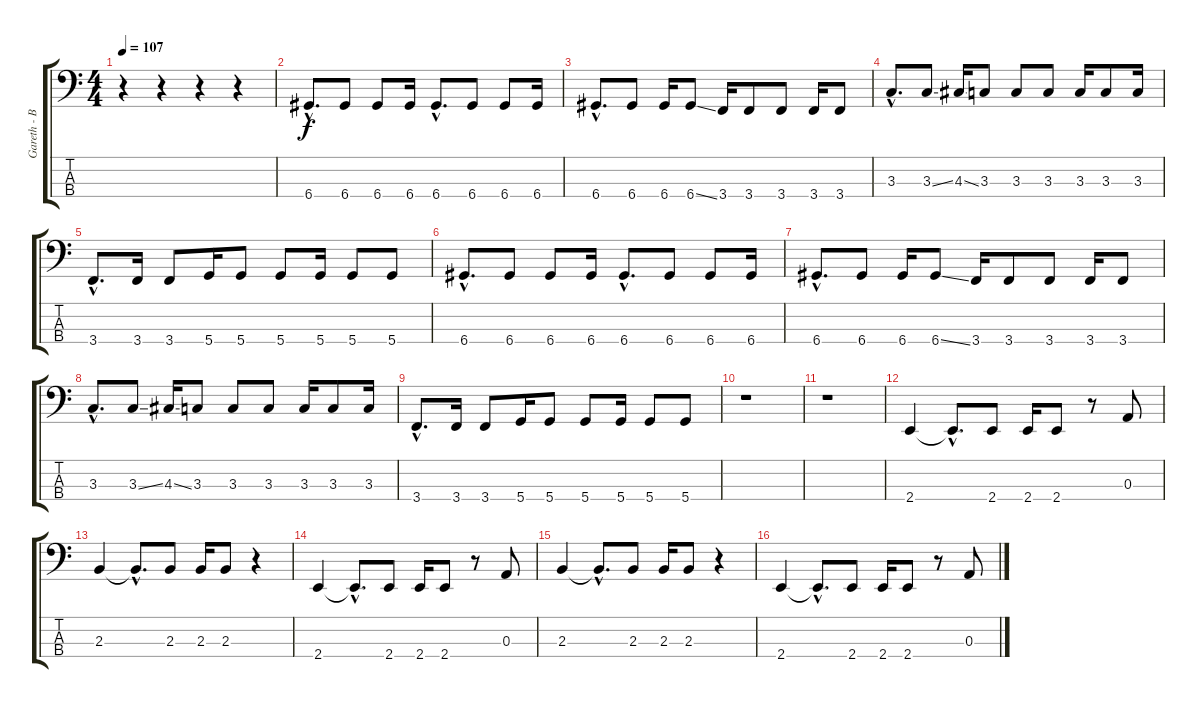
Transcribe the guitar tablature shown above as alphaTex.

\track ("Gareth - Bass" "Gareth - B") {instrument electricbassfinger}
\staff {score tabs}
\tuning (G2 D2 A1 D1) {hide}
\ts (4 4)
\tempo 107
\clef f4
\ks c
r.4{dy f instrument electricbassfinger} r.4 r.4 r.4 |
6.4{hac}.8{d} 6.4.8 6.4.8 6.4.16 6.4{hac}.8{d} 6.4.8 6.4.8 6.4.16 |
6.4{hac}.8{d} 6.4.8 6.4.16 6.4{ss}.8 3.4.16 3.4.8 3.4.8 3.4.16 3.4.8 |
3.3{hac}.8{d} 3.3{ss}.8 4.3{ss}.16 3.3.8 3.3.8 3.3.8 3.3.16 3.3.8 3.3.16 |
3.4{hac}.8{d} 3.4.16 3.4.8 5.4.16 5.4.8 5.4.8 5.4.16 5.4.8 5.4.8 |
6.4{hac}.8{d} 6.4.8 6.4.8 6.4.16 6.4{hac}.8{d} 6.4.8 6.4.8 6.4.16 |
6.4{hac}.8{d} 6.4.8 6.4.16 6.4{ss}.8 3.4.16 3.4.8 3.4.8 3.4.16 3.4.8 |
3.3{hac}.8{d} 3.3{ss}.8 4.3{ss}.16 3.3.8 3.3.8 3.3.8 3.3.16 3.3.8 3.3.16 |
3.4{hac}.8{d} 3.4.16 3.4.8 5.4.16 5.4.8 5.4.8 5.4.16 5.4.8 5.4.8 |
r.1 |
r.1 |
2.4.4 2.4{hac t}.8{d} 2.4.8 2.4.16 2.4.8 r.8 0.3.8 |
2.3.4 2.3{hac t}.8{d} 2.3.8 2.3.16 2.3.8 r.4 |
2.4.4 2.4{hac t}.8{d} 2.4.8 2.4.16 2.4.8 r.8 0.3.8 |
2.3.4 2.3{hac t}.8{d} 2.3.8 2.3.16 2.3.8 r.4 |
2.4.4 2.4{hac t}.8{d} 2.4.8 2.4.16 2.4.8 r.8 0.3.8
